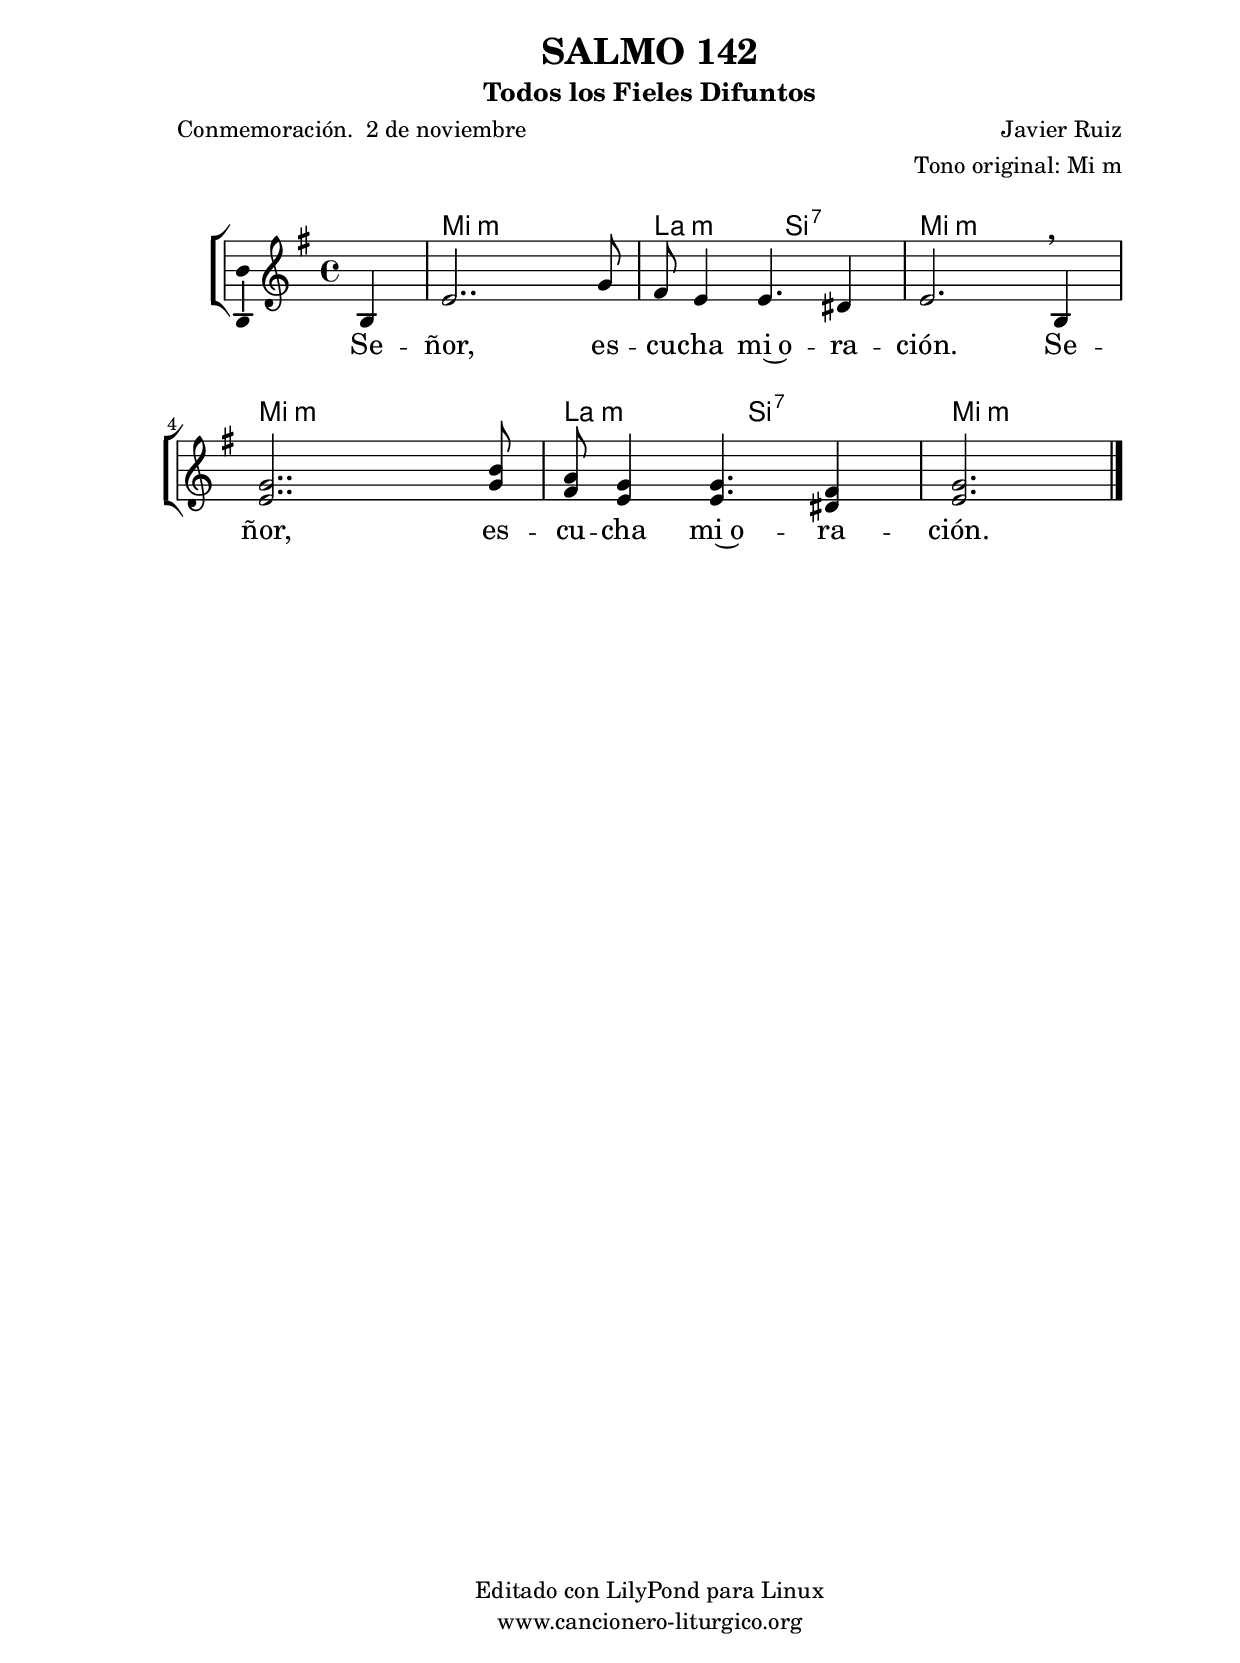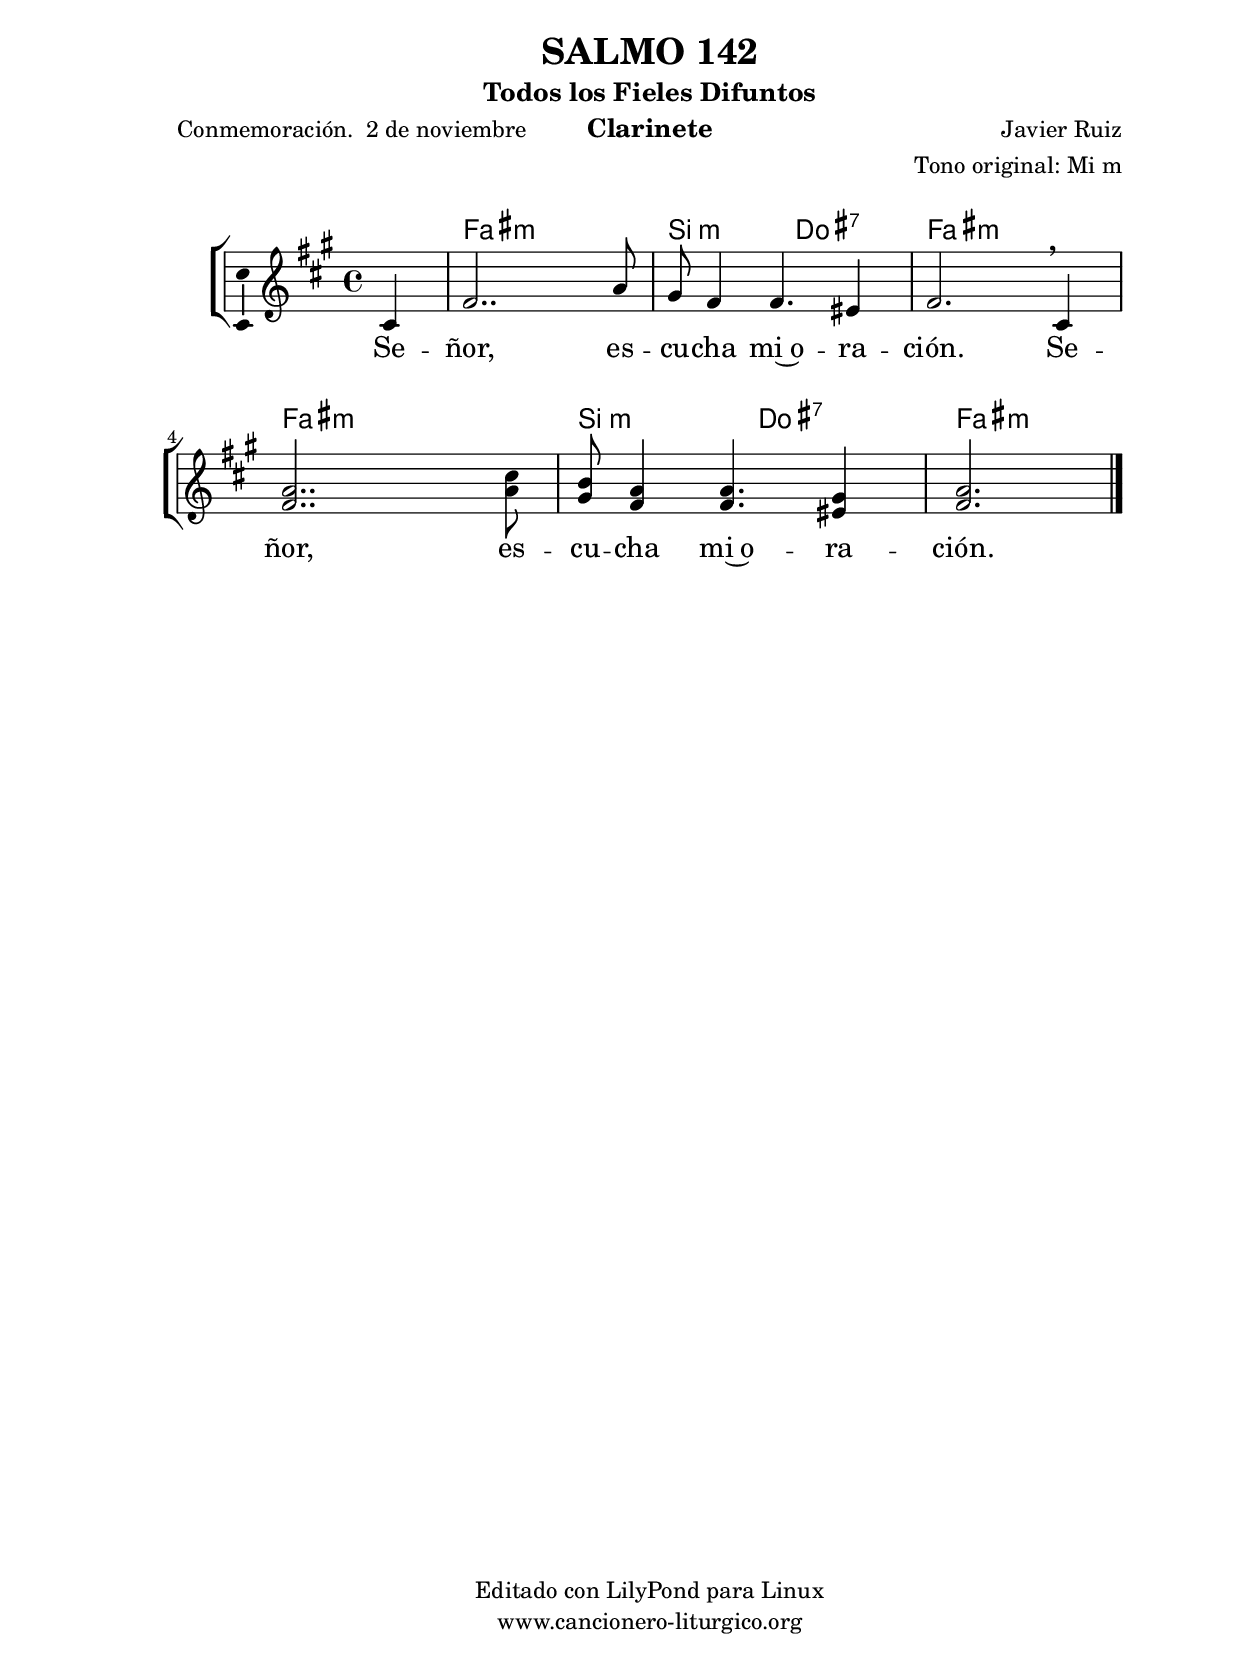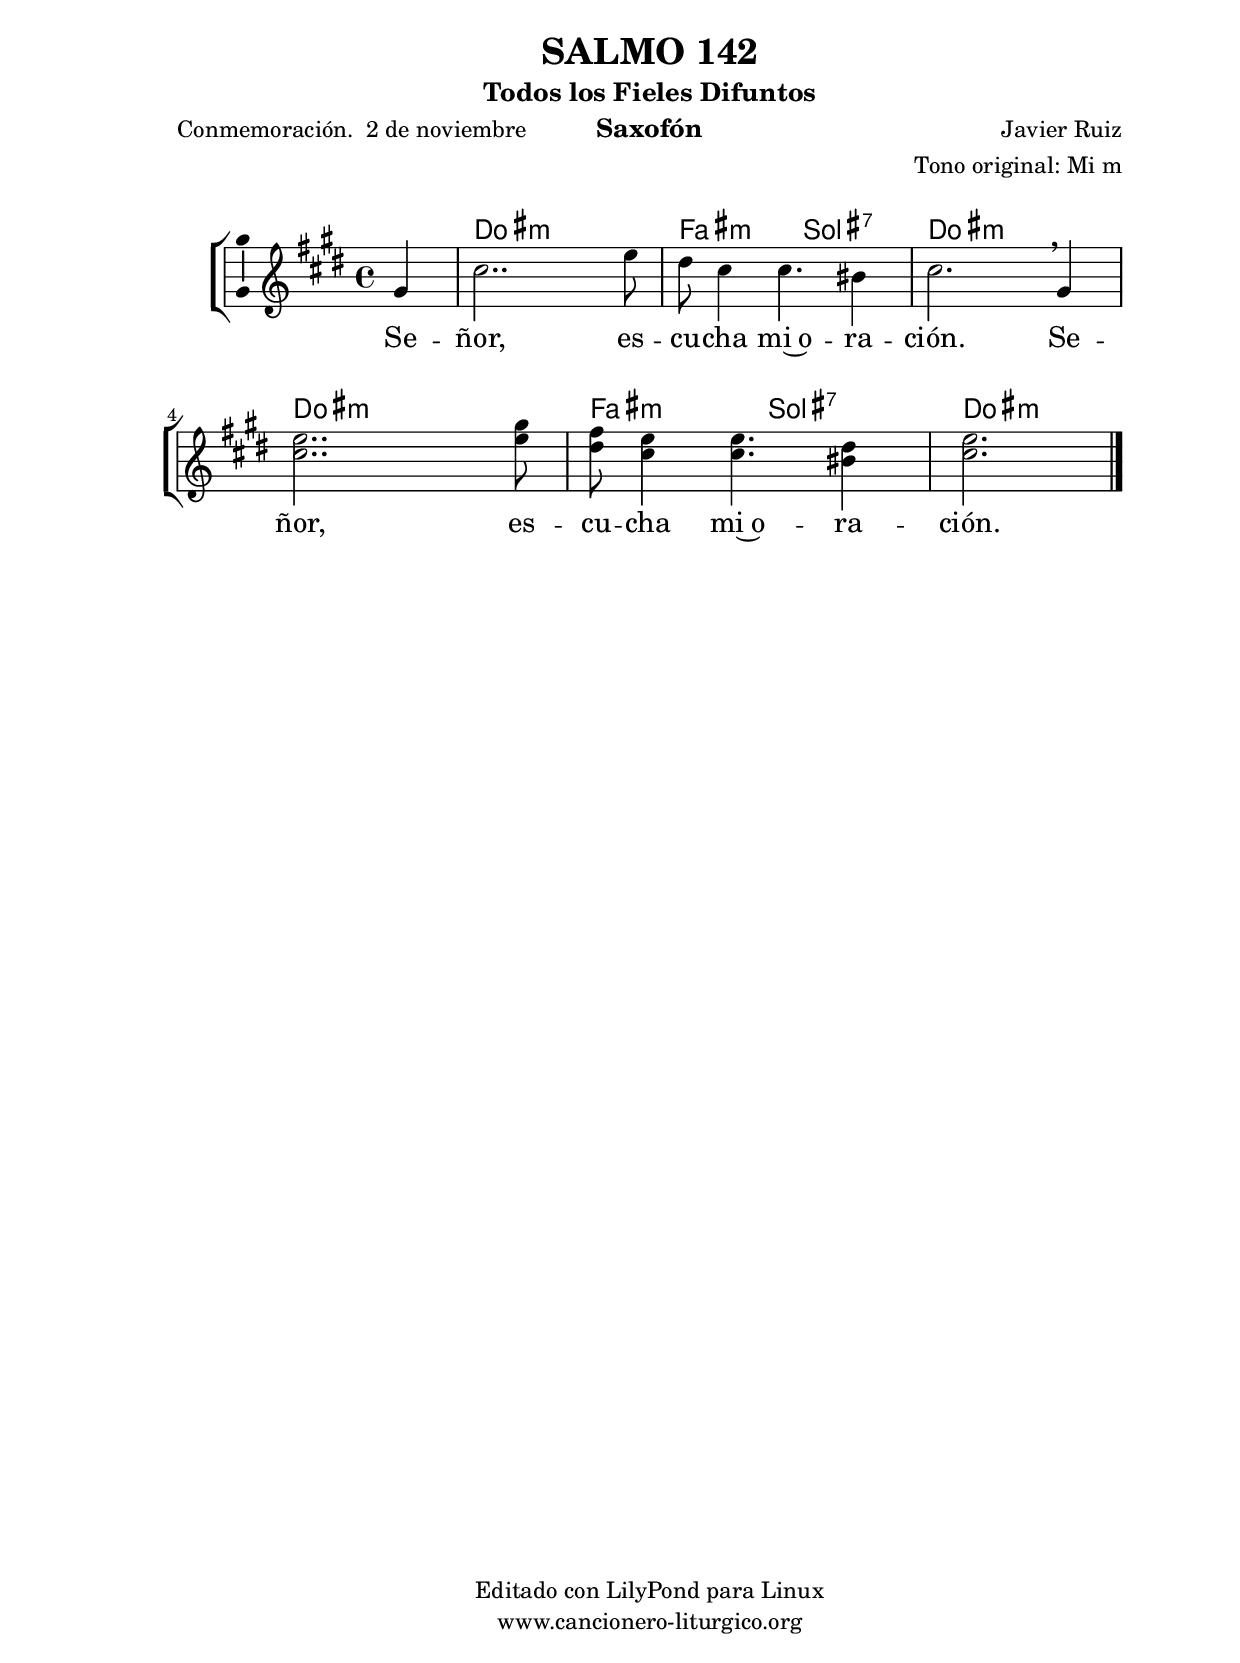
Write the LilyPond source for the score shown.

%
%para convertir .midi en .wav:
%timidity filename.midi -Ow -o finename.wav
%
%
%Para convertir de .wav a .mp3:
%lame -h -m j filename.wav
%
%
%para escuchar el midi:
%timidity nombrefichero.midi
%


%versión de lilypond para la que se ha escrito esta partitura:
\version "2.16.0"

	%Tamaño papel
	#(set-default-paper-size "a4")
	%Tamaño partitura
	#(set-global-staff-size 20)
	%No responde al pulsar sobre una nota
	#(ly:set-option 'point-and-click #f)

%parámetros del encabezamiento:
\header {
	title = "SALMO 142"
	subtitle = "Todos los Fieles Difuntos"
	composer = "Javier Ruiz"
	poet = "Conmemoración.  2 de noviembre"
	meter = ""
	arranger = "Tono original: Mi m"
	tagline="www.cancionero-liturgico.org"
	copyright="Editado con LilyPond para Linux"
	}

%parámetros asociados al papel:
\paper  {
	oddHeaderMarkup = \markup {\fill-line { \on-the-fly #not-first-page \fromproperty #'header:title \on-the-fly #not-first-page \fromproperty #'header:composer }}
	evenHeaderMarkup = \markup {\fill-line { \fromproperty #'header:composer \fromproperty #'header:title }}
	#(set-paper-size "a4")
	print-page-number = ##f
	first-page-number = 1
	print-first-page-number = ##f
%	head-separation = 3.0 \cm
	top-margin = 2.0 \cm
	bottom-margin = 0.5\cm
%%%	bottom-margin = -1.0\cm
	left-margin = 3.0 \cm
	line-width = 16.0 \cm 
	indent = 8\mm
	interscoreline = 2.\mm
	between-system-space = 15\mm
%	para que las partituras no llenen la hoja:
	ragged-bottom = ##t
%	idem para la última hoja:
	ragged-last-bottom = ##f
%	para que las partituras llenen el ancho del papel:
	ragged-last = ##f
	after-title-space = 2.5 \cm
%page-count=1
%system-count=8

	%Flexible Vertical Spacing
%	markup-markup-spacing =
%	#'((basic-distance . 15) (minimum-distance . 15) (padding . 3))
	markup-system-spacing =
	#'((basic-distance . 15) (minimum-distance . 15) (padding . 3))
	system-system-spacing =
	#'((basic-distance . 15) (minimum-distance . 15) (padding . 3))
	score-system-spacing =
	#'((basic-distance . 15) (minimum-distance . 15) (padding . 5))
%	top-system-spacing = % header
%	#'((basic-distance . 8) (minimum-distance . 0) (padding . 3))
%	top-markup-spacing =
%	#'((basic-distance . 20) (minimum-distance . 20) (padding . 3))
	last-bottom-spacing = % footer
	#'((basic-distance . 5) (minimum-distance . 5) (padding . 3))
%	score-markup-spacing =
%	#'((basic-distance . 16) (minimum-distance . 13) (padding . 3))

	}


%parámetros que afectan a toda la partitura:
global =  {
	%clave de sol (G):
	\clef G
	%armadura:
%	\transpose a e
	\key e \minor
	\tempo 4=100
	\set Score.tempoHideNote = ##t
	}


acordes = {
	\italianChords
	\chordmode {
%	\transpose a e
{

s4
e2:m e:m a:m b:7 e:m e:m
e2:m e:m a:m b:7 e2.:m %s4

	}
	}
}

melodia = 
%	\transpose a e
{
	\relative c'{

\time 4/4
\partial4
b4
e2.. g8
fis8 e4 e4. dis4
e2. \breathe b4
<e g>2.. <g b>8
<fis a>8 <e g>4 <e g>4. <dis fis>4
<e g>2. %s4

	\bar "|."
	}
	}


texto = \lyricmode {
Se -- ñor, es -- cu -- cha mi~o -- ra -- ción.
Se -- ñor, es -- cu -- cha mi~o -- ra -- ción.
	}


acordesStaff = \context ChordNames = acordesStaff <<
	\set chordChanges = ##t
	\acordes
	>>


vozStaff = \context Voice = vozStaff
\with {\consists "Ambitus_engraver"}
<<
%	\set Staff.instrumentName = ""
%	\set Staff.shortInstrumentName = ""
%	\set Staff.midiInstrument = #"clarinet"
%	\set Staff.midiInstrument = #"cello"
%	\set Staff.midiInstrument = #"flute"
	\set Staff.midiInstrument = #"electric guitar (jazz)"
%	\set Staff.midiInstrument = #"english horn"
%	\set Staff.midiInstrument = #"violin"
%	\set Staff.midiInstrument = #"glockenspiel"
	\set Staff.midiMinimumVolume = #0.7
	\set Staff.midiMaximumVolume = #0.9
	\global
	\melodia
	>>


textoStaff = \context Lyrics = textoStaff <<
	\lyricsto vozStaff \texto
	>>

\book {
	\score {
		\context ChoirStaff {
			\override StaffGroup.SystemStartBracket #'collapse-height = #1
			\override Score.SystemStartBar #'collapse-height = #1
			<<
			\acordesStaff
			\vozStaff
			\textoStaff
			>>
			}
		\layout {
	    		\context {
				\Lyrics
				\override LyricText #'font-size = #2
				}
	   		 \context {
				\Score
				%fontSize = #3
				\override StaffSymbol #'staff-space = #(magstep +3)
				%\override Beam #'thickness = #0.55
				%\override SpacingSpanner #'spacing-increment = #1.0
				%\override Slur #'height-limit = #1.5
				}
			}
		}
	\score {
		\unfoldRepeats
		\context ChoirStaff {
			<<
			\acordesStaff
			\vozStaff
			>>
			}
		\midi {
	  		\context {
	  			\Score
				tempoWholesPerMinute = #(ly:make-moment 70 4)
				}
			}
		}
	}

%Partitura para clarinete
#(define output-suffix "C")
\book {
	\header{
		instrument = "Clarinete"
		}
	\score {
		\context ChoirStaff {
			\override StaffGroup.SystemStartBracket #'collapse-height = #1
			\override Score.SystemStartBar #'collapse-height = #1
\transpose c d
			<<
			\acordesStaff
			\vozStaff
			\textoStaff
			>>
			}
		\layout {
	    		\context {
				\Lyrics
				\override LyricText #'font-size = #2
				}
	   		 \context {
				\Score
				%fontSize = #3
				\override StaffSymbol #'staff-space = #(magstep +3)
				%\override Beam #'thickness = #0.55
				%\override SpacingSpanner #'spacing-increment = #1.0
				%\override Slur #'height-limit = #1.5
				}
			}
		}
	}

%Partitura para saxofón
#(define output-suffix "S")
\book {
	\header{
		instrument = "Saxofón"
		}
	\score {
		\context ChoirStaff {
			\override StaffGroup.SystemStartBracket #'collapse-height = #1
			\override Score.SystemStartBar #'collapse-height = #1
\transpose c a
			<<
			\acordesStaff
			\vozStaff
			\textoStaff
			>>
			}
		\layout {
	    		\context {
				\Lyrics
				\override LyricText #'font-size = #2
				}
	   		 \context {
				\Score
				%fontSize = #3
				\override StaffSymbol #'staff-space = #(magstep +3)
				%\override Beam #'thickness = #0.55
				%\override SpacingSpanner #'spacing-increment = #1.0
				%\override Slur #'height-limit = #1.5
				}
			}
		}
	}

